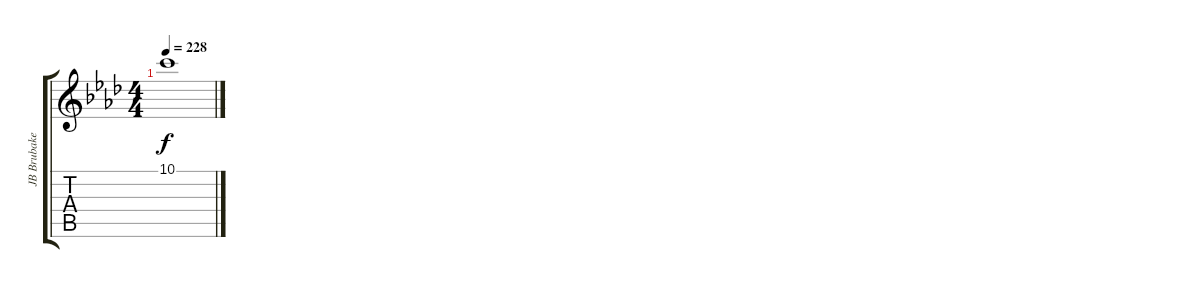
\track ("JB Brubaker [Extra Guitar]" "JB Brubake") {instrument distortionguitar}
\staff {score tabs}
\tuning (D4 A3 F3 C3 G2 C2) {hide}
\ts (4 4)
\tempo 228
\clef g2
\ks fminor
10.1{t}.1{dy f}
